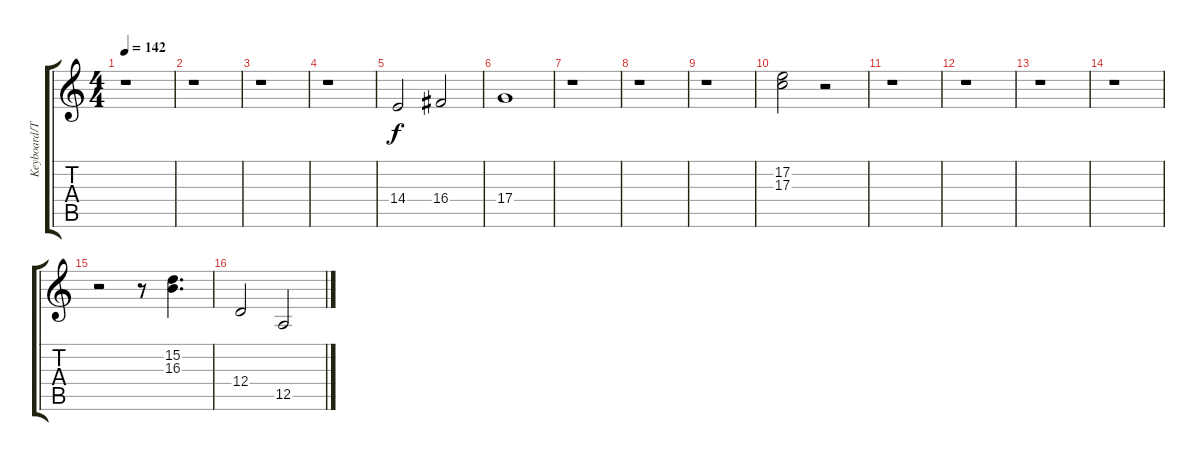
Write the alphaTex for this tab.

\track ("Keyboard/Trumpet" "Keyboard/T") {instrument musicbox}
\staff {score tabs}
\tuning (E4 B3 G3 D3 A2 E2) {hide}
\ts (4 4)
\tempo 142
\clef g2
\ks c
r.1{dy f} |
r.1 |
r.1 |
r.1 |
14.4.2 16.4.2 |
17.4.1 |
r.1 |
r.1 |
r.1 |
(17.2 17.3).2{volume 14} r.2 |
r.1 |
r.1 |
r.1 |
r.1 |
r.2 r.8{volume 10} (15.2 16.3).4{d volume 13} |
12.4.2 12.5.2
